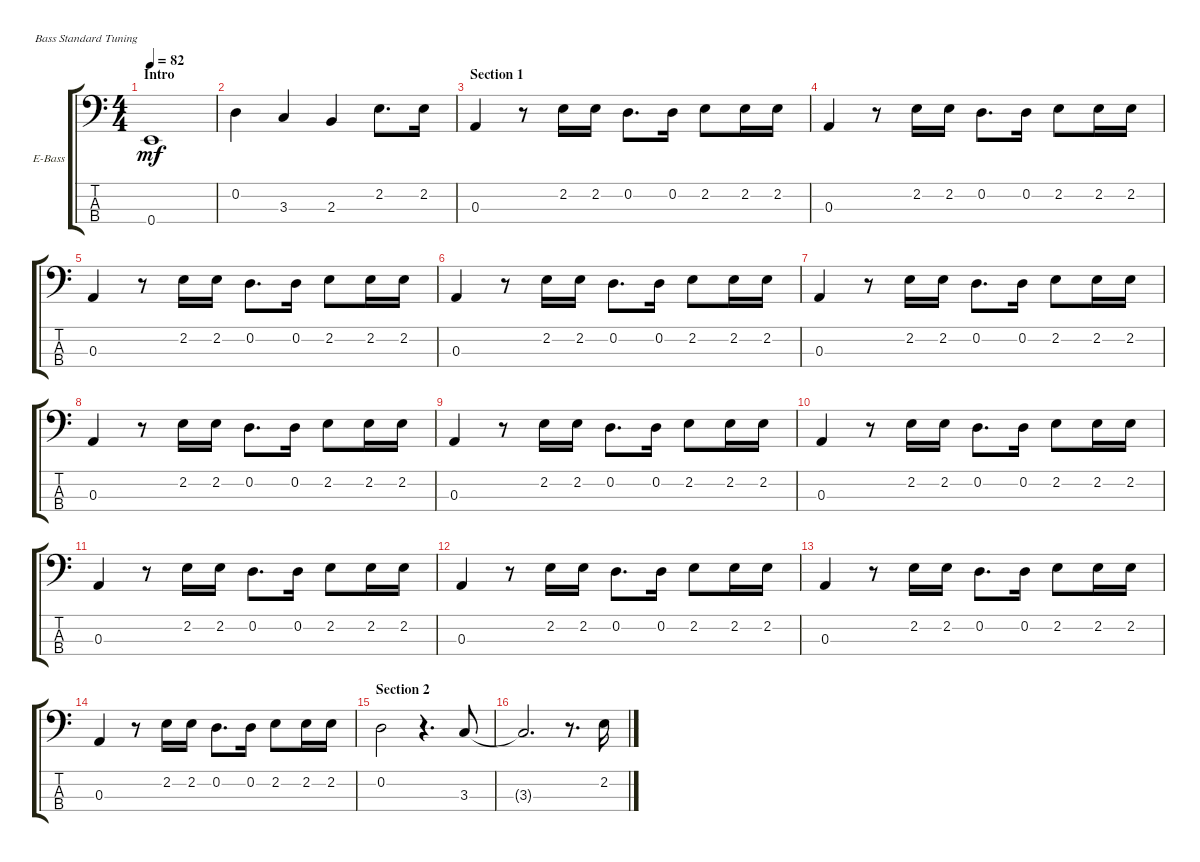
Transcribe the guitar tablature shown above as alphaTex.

\bracketExtendMode groupsimilarinstruments
\firstSystemTrackNameOrientation horizontal
\otherSystemsTrackNameOrientation horizontal
\track ("Bass" "E-Bass") {instrument electricbassfinger}
\staff {score tabs}
\tuning (G2 D2 A1 E1)
\ts (4 4)
\beaming (8 2 2 2 2)
\section ("" "Intro")
\tempo 82
\clef f4
\ks aminor
0.4.1{dy mf instrument electricbassfinger} |
0.2.4 3.3.4 2.3.4 2.2.8{d} 2.2.16 |
\section ("" "Section 1")
0.3.4 r.8 2.2.16 2.2.16 0.2.8{d} 0.2.16 2.2.8 2.2.16 2.2.16 |
0.3.4 r.8 2.2.16 2.2.16 0.2.8{d} 0.2.16 2.2.8 2.2.16 2.2.16 |
0.3.4 r.8 2.2.16 2.2.16 0.2.8{d} 0.2.16 2.2.8 2.2.16 2.2.16 |
0.3.4 r.8 2.2.16 2.2.16 0.2.8{d} 0.2.16 2.2.8 2.2.16 2.2.16 |
0.3.4 r.8 2.2.16 2.2.16 0.2.8{d} 0.2.16 2.2.8 2.2.16 2.2.16 |
0.3.4 r.8 2.2.16 2.2.16 0.2.8{d} 0.2.16 2.2.8 2.2.16 2.2.16 |
0.3.4 r.8 2.2.16 2.2.16 0.2.8{d} 0.2.16 2.2.8 2.2.16 2.2.16 |
0.3.4 r.8 2.2.16 2.2.16 0.2.8{d} 0.2.16 2.2.8 2.2.16 2.2.16 |
0.3.4 r.8 2.2.16 2.2.16 0.2.8{d} 0.2.16 2.2.8 2.2.16 2.2.16 |
0.3.4 r.8 2.2.16 2.2.16 0.2.8{d} 0.2.16 2.2.8 2.2.16 2.2.16 |
0.3.4 r.8 2.2.16 2.2.16 0.2.8{d} 0.2.16 2.2.8 2.2.16 2.2.16 |
0.3.4 r.8 2.2.16 2.2.16 0.2.8{d} 0.2.16 2.2.8 2.2.16 2.2.16 |
\section ("" "Section 2")
0.2.2 r.4{d} 3.3.8 |
3.3{t}.2{d} r.8{d} 2.2.16
